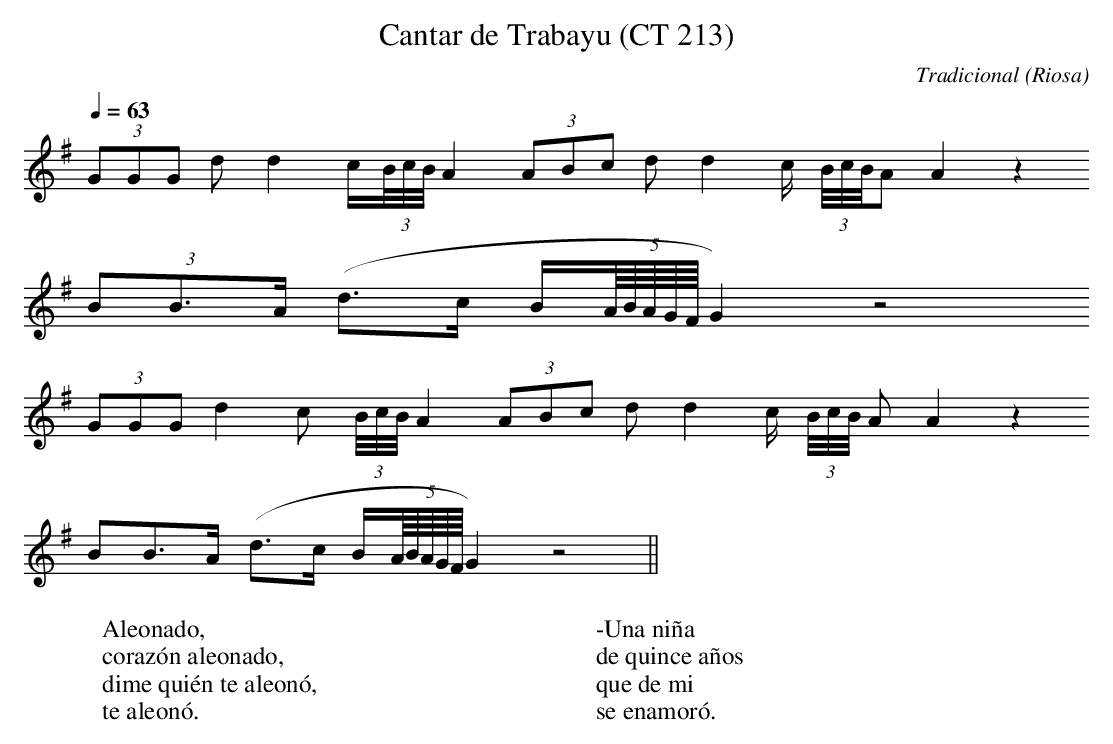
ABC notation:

X:1
T:Cantar de Trabayu (CT 213)
C:Tradicional
O:Riosa
M:Llibre
L:1/8
Q:1/4=63
K:G
(3GGG d d2 c/(3B/4c/4B/4 A2 (3ABc d d2 c/ (3B/4c/4B/4A A2 z2
(3BB>A (d>c B/(5A/8B/8A/8G/8F/8 G2) z4
(3GGG d2 c (3B/4c/4B/4 A2 (3ABc d d2 c/ (3B/4c/4B/4 A A2 z2
BB>A (d>c B/(5A/8B/8A/8G/8F/8 G2) z4 ||
W:Aleonado,
W:corazón aleonado,
W:dime quién te aleonó,
W:te aleonó.
W:
W:-Una niña
W:de quince años
W:que de mi
W:se enamoró.
W:
